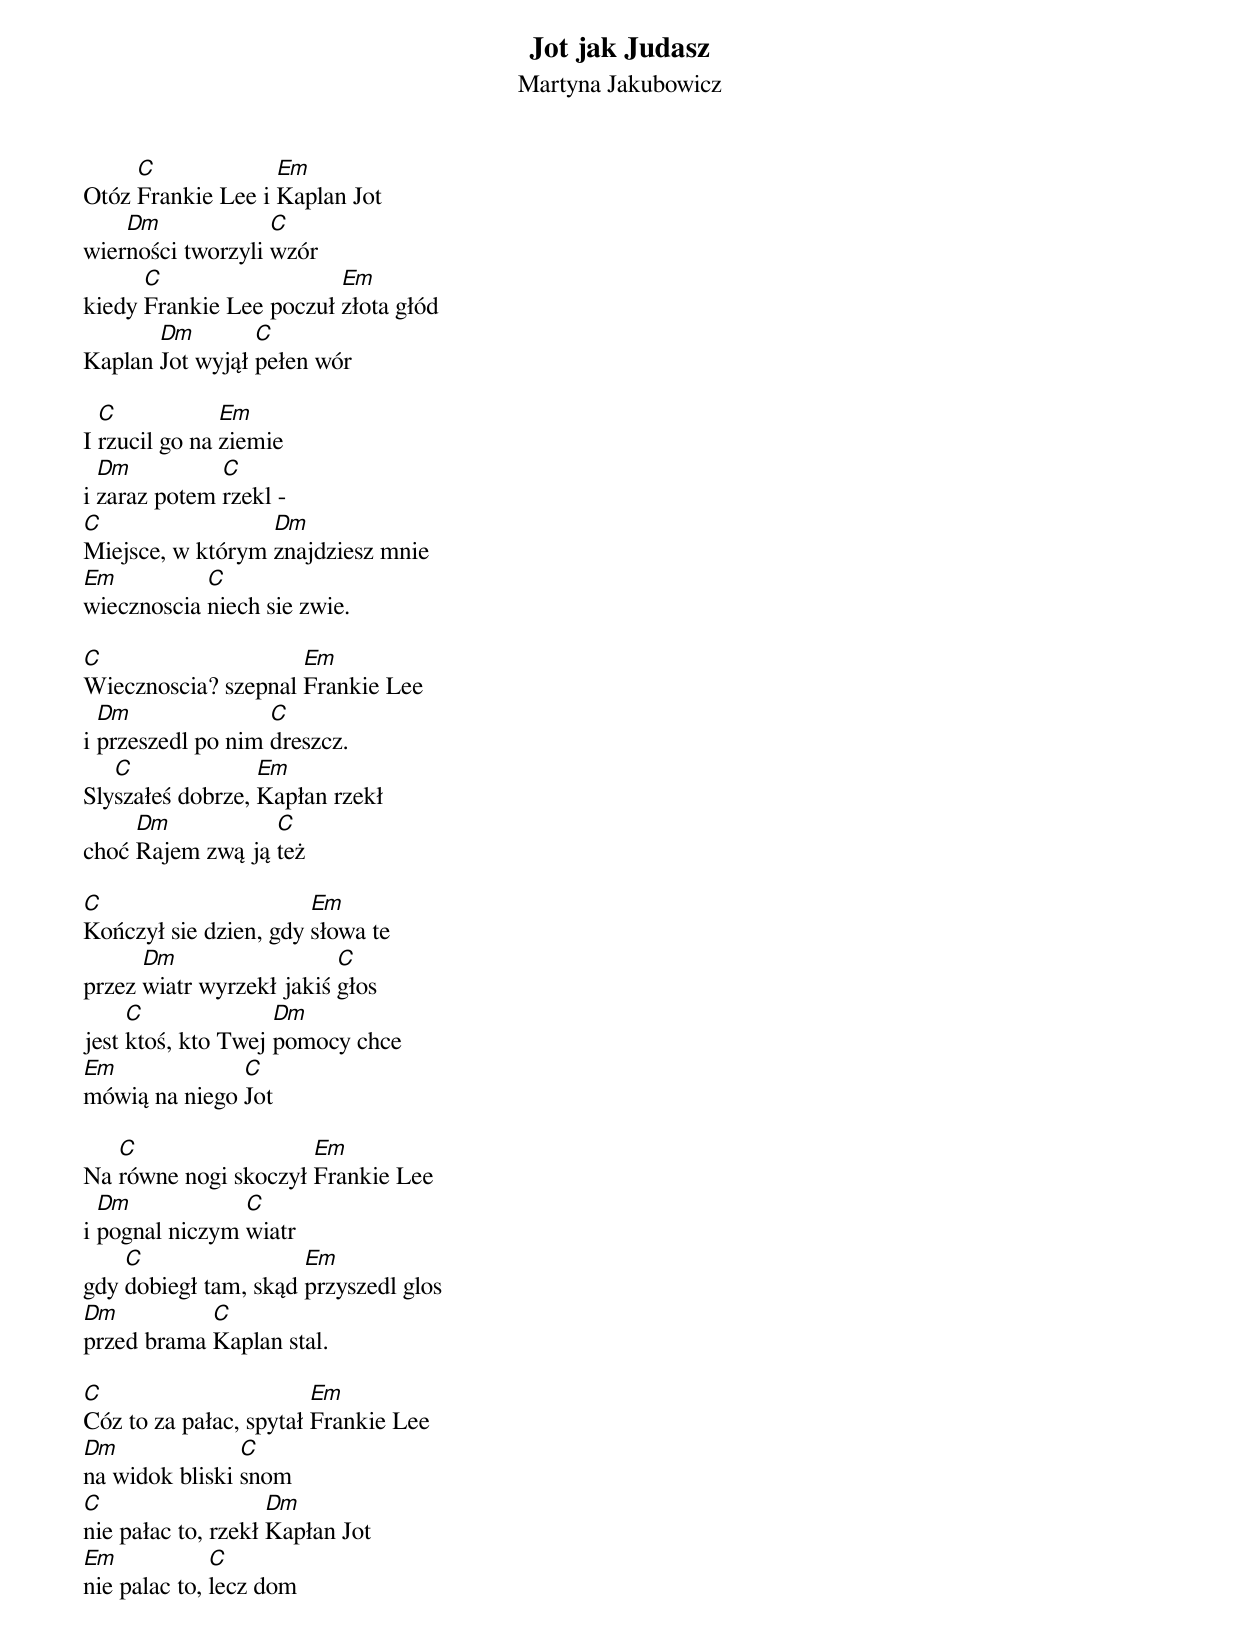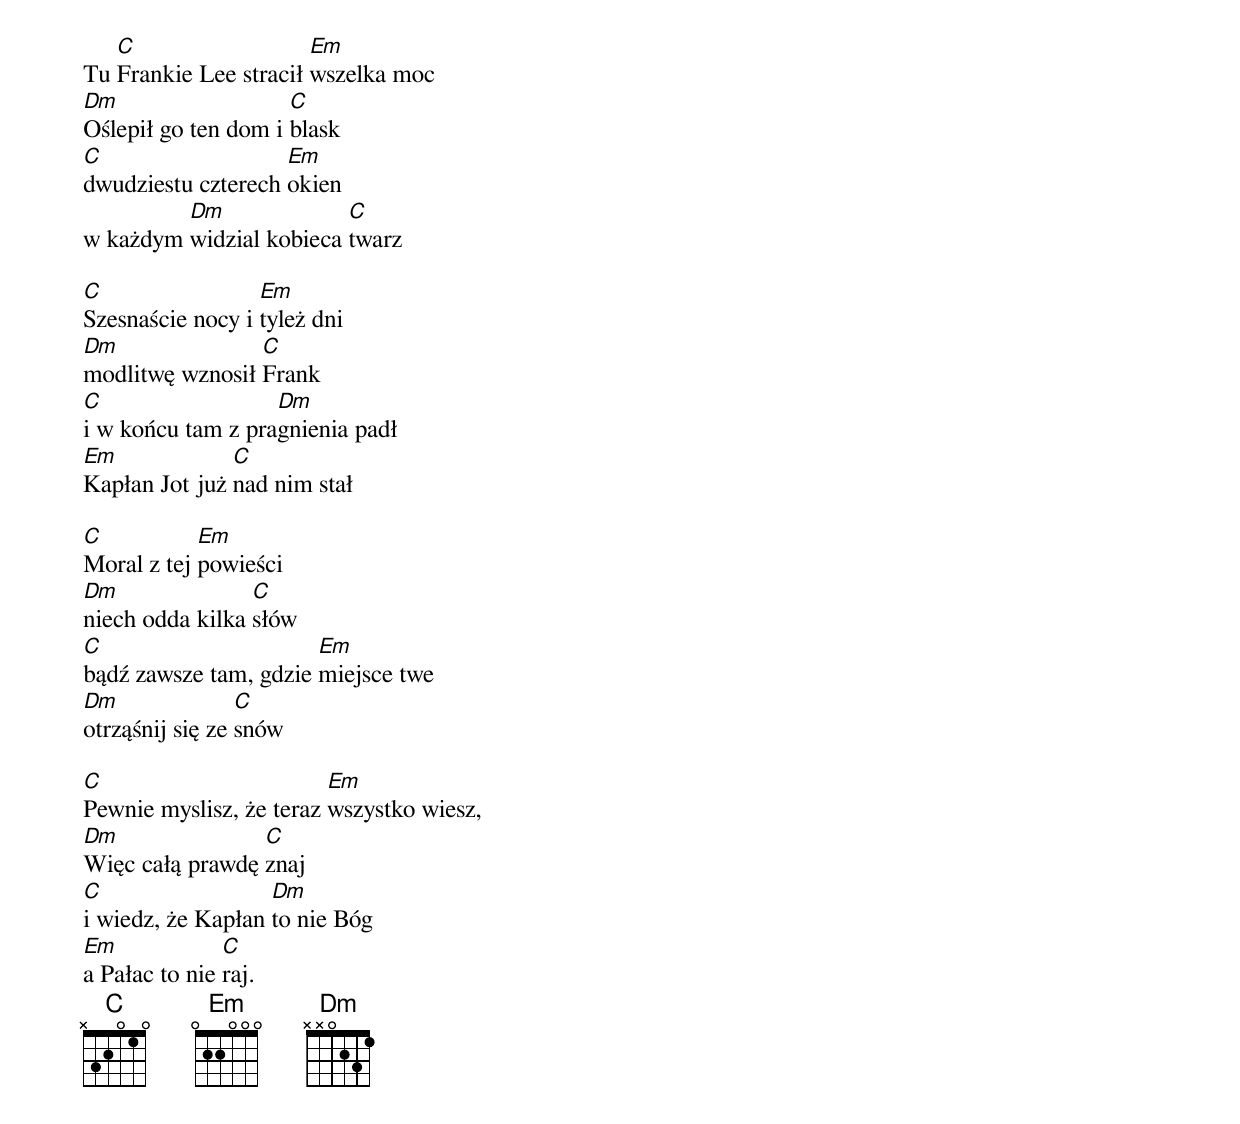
{t:Jot jak Judasz}
{st:Martyna Jakubowicz}
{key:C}
Otóz [C]Frankie Lee i [Em]Kaplan Jot
wier[Dm]ności tworzyli [C]wzór
kiedy [C]Frankie Lee poczuł [Em]złota głód
Kaplan [Dm]Jot wyjął [C]pełen wór

I [C]rzucil go na [Em]ziemie
i [Dm]zaraz potem [C]rzekl -
[C]Miejsce, w którym [Dm]znajdziesz mnie
[Em]wiecznoscia [C]niech sie zwie.

[C]Wiecznoscia? szepnal [Em]Frankie Lee
i [Dm]przeszedl po nim [C]dreszcz.
Sly[C]szałeś dobrze, [Em]Kapłan rzekł
choć [Dm]Rajem zwą ją [C]też

[C]Kończył sie dzien, gdy [Em]słowa te
przez [Dm]wiatr wyrzekł jakiś [C]głos
jest [C]ktoś, kto Twej [Dm]pomocy chce
[Em]mówią na niego [C]Jot

Na [C]równe nogi skoczył [Em]Frankie Lee
i [Dm]pognal niczym [C]wiatr
gdy [C]dobiegł tam, skąd [Em]przyszedl glos
[Dm]przed brama [C]Kaplan stal.

[C]Cóz to za pałac, spytał [Em]Frankie Lee
[Dm]na widok bliski [C]snom
[C]nie pałac to, rzekł [Dm]Kapłan Jot
[Em]nie palac to, [C]lecz dom

Tu [C]Frankie Lee stracił [Em]wszelka moc
[Dm]Oślepił go ten dom i [C]blask
[C]dwudziestu czterech [Em]okien
w każdym [Dm]widzial kobieca [C]twarz

[C]Szesnaście nocy i [Em]tyleż dni
[Dm]modlitwę wznosił [C]Frank
[C]i w końcu tam z pra[Dm]gnienia padł
[Em]Kapłan Jot już [C]nad nim stał

[C]Moral z tej [Em]powieści
[Dm]niech odda kilka [C]słów
[C]bądź zawsze tam, gdzie [Em]miejsce twe
[Dm]otrząśnij się ze [C]snów

[C]Pewnie myslisz, że teraz [Em]wszystko wiesz,
[Dm]Więc całą prawdę [C]znaj
[C]i wiedz, że Kapłan [Dm]to nie Bóg
[Em]a Pałac to nie [C]raj.
